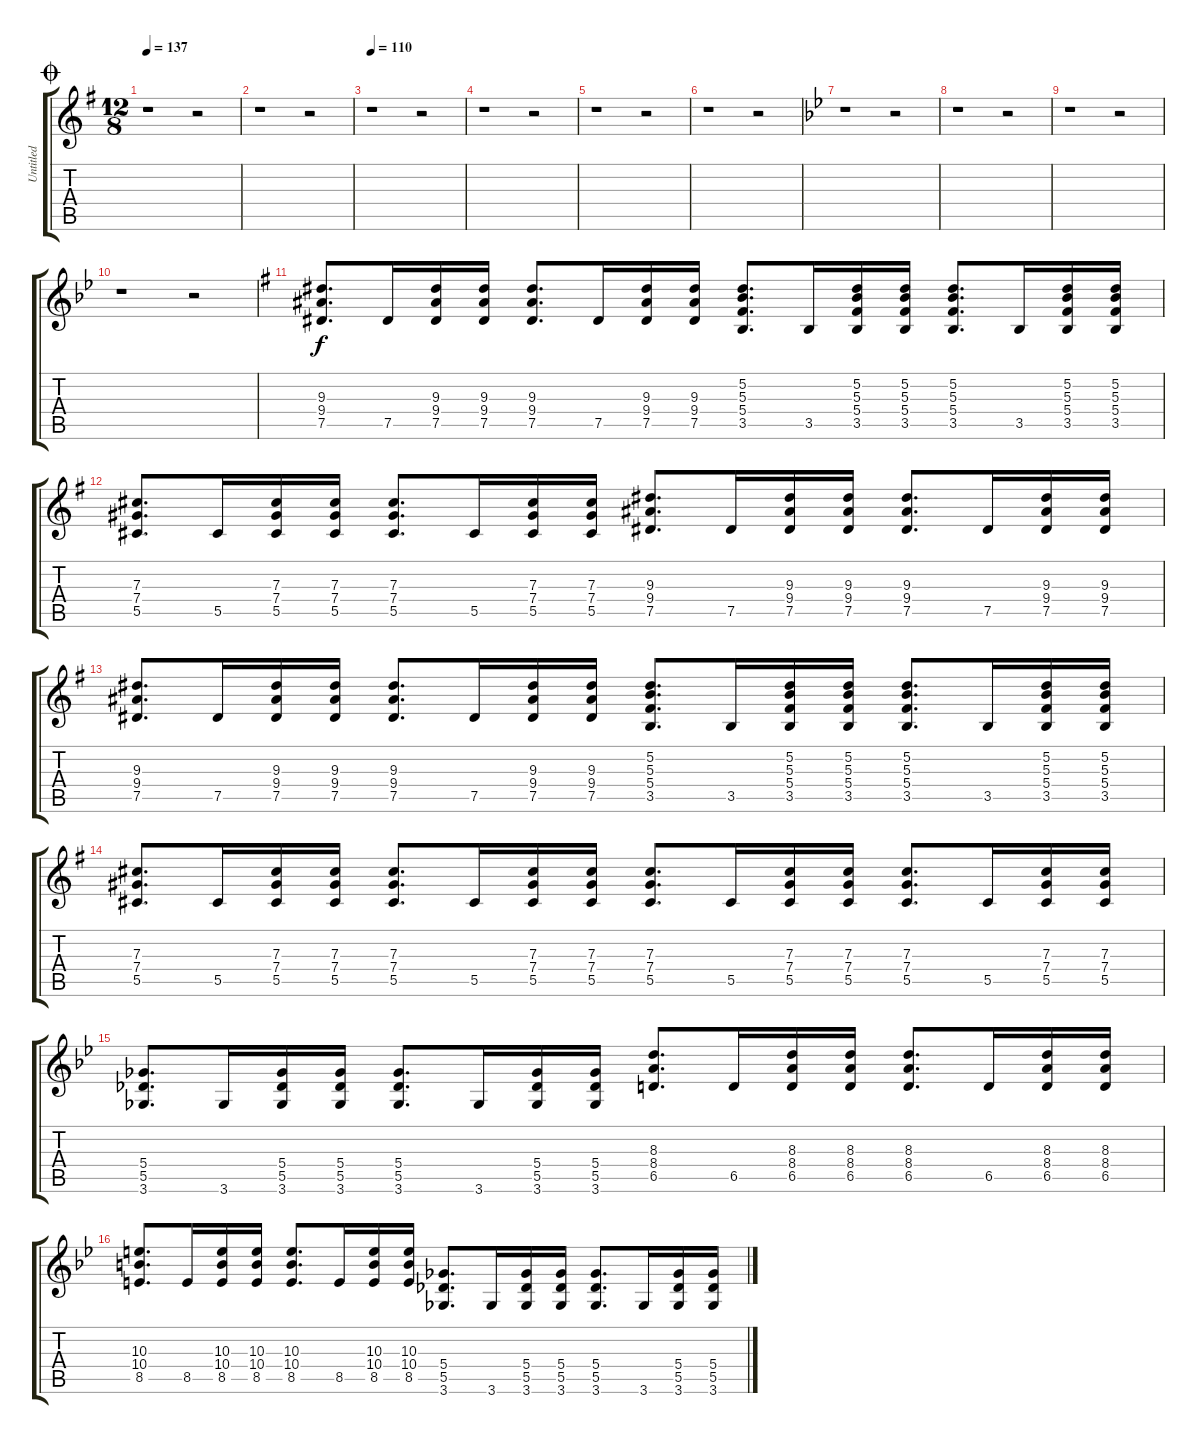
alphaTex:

\track ("Untitled" "Untitled") {instrument distortionguitar}
\staff {score tabs}
\tuning (Eb4 Bb3 Gb3 Db3 Ab2 Eb2) {hide}
\ts (12 8)
\jump coda
\tempo 137
\clef g2
\ks g
r.1{dy f} r.2 |
r.1 r.2 |
\tempo 110
r.1 r.2 |
r.1 r.2 |
r.1 r.2 |
r.1 r.2 |
\ks bb
r.1 r.2 |
r.1 r.2 |
r.1 r.2 |
r.1 r.2 |
\ks g
(9.3 9.4 7.5).8{d} 7.5.16 (9.3 9.4 7.5).16 (9.3 9.4 7.5).16 (9.3 9.4 7.5).8{d} 7.5.16 (9.3 9.4 7.5).16 (9.3 9.4 7.5).16 (5.2 5.3 5.4 3.5).8{d} 3.5.16 (5.2 5.3 5.4 3.5).16 (5.2 5.3 5.4 3.5).16 (5.2 5.3 5.4 3.5).8{d} 3.5.16 (5.2 5.3 5.4 3.5).16 (5.2 5.3 5.4 3.5).16 |
(7.3 7.4 5.5).8{d} 5.5.16 (7.3 7.4 5.5).16 (7.3 7.4 5.5).16 (7.3 7.4 5.5).8{d} 5.5.16 (7.3 7.4 5.5).16 (7.3 7.4 5.5).16 (9.3 9.4 7.5).8{d} 7.5.16 (9.3 9.4 7.5).16 (9.3 9.4 7.5).16 (9.3 9.4 7.5).8{d} 7.5.16 (9.3 9.4 7.5).16 (9.3 9.4 7.5).16 |
(9.3 9.4 7.5).8{d} 7.5.16 (9.3 9.4 7.5).16 (9.3 9.4 7.5).16 (9.3 9.4 7.5).8{d} 7.5.16 (9.3 9.4 7.5).16 (9.3 9.4 7.5).16 (5.2 5.3 5.4 3.5).8{d} 3.5.16 (5.2 5.3 5.4 3.5).16 (5.2 5.3 5.4 3.5).16 (5.2 5.3 5.4 3.5).8{d} 3.5.16 (5.2 5.3 5.4 3.5).16 (5.2 5.3 5.4 3.5).16 |
(7.3 7.4 5.5).8{d} 5.5.16 (7.3 7.4 5.5).16 (7.3 7.4 5.5).16 (7.3 7.4 5.5).8{d} 5.5.16 (7.3 7.4 5.5).16 (7.3 7.4 5.5).16 (7.3 7.4 5.5).8{d} 5.5.16 (7.3 7.4 5.5).16 (7.3 7.4 5.5).16 (7.3 7.4 5.5).8{d} 5.5.16 (7.3 7.4 5.5).16 (7.3 7.4 5.5).16 |
\ks bb
(5.4 5.5 3.6).8{d} 3.6.16 (5.4 5.5 3.6).16 (5.4 5.5 3.6).16 (5.4 5.5 3.6).8{d} 3.6.16 (5.4 5.5 3.6).16 (5.4 5.5 3.6).16 (8.3 8.4 6.5).8{d} 6.5.16 (8.3 8.4 6.5).16 (8.3 8.4 6.5).16 (8.3 8.4 6.5).8{d} 6.5.16 (8.3 8.4 6.5).16 (8.3 8.4 6.5).16 |
(10.3 10.4 8.5).8{d} 8.5.16 (10.3 10.4 8.5).16 (10.3 10.4 8.5).16 (10.3 10.4 8.5).8{d} 8.5.16 (10.3 10.4 8.5).16 (10.3 10.4 8.5).16 (5.4 5.5 3.6).8{d} 3.6.16 (5.4 5.5 3.6).16 (5.4 5.5 3.6).16 (5.4 5.5 3.6).8{d} 3.6.16 (5.4 5.5 3.6).16 (5.4 5.5 3.6).16
